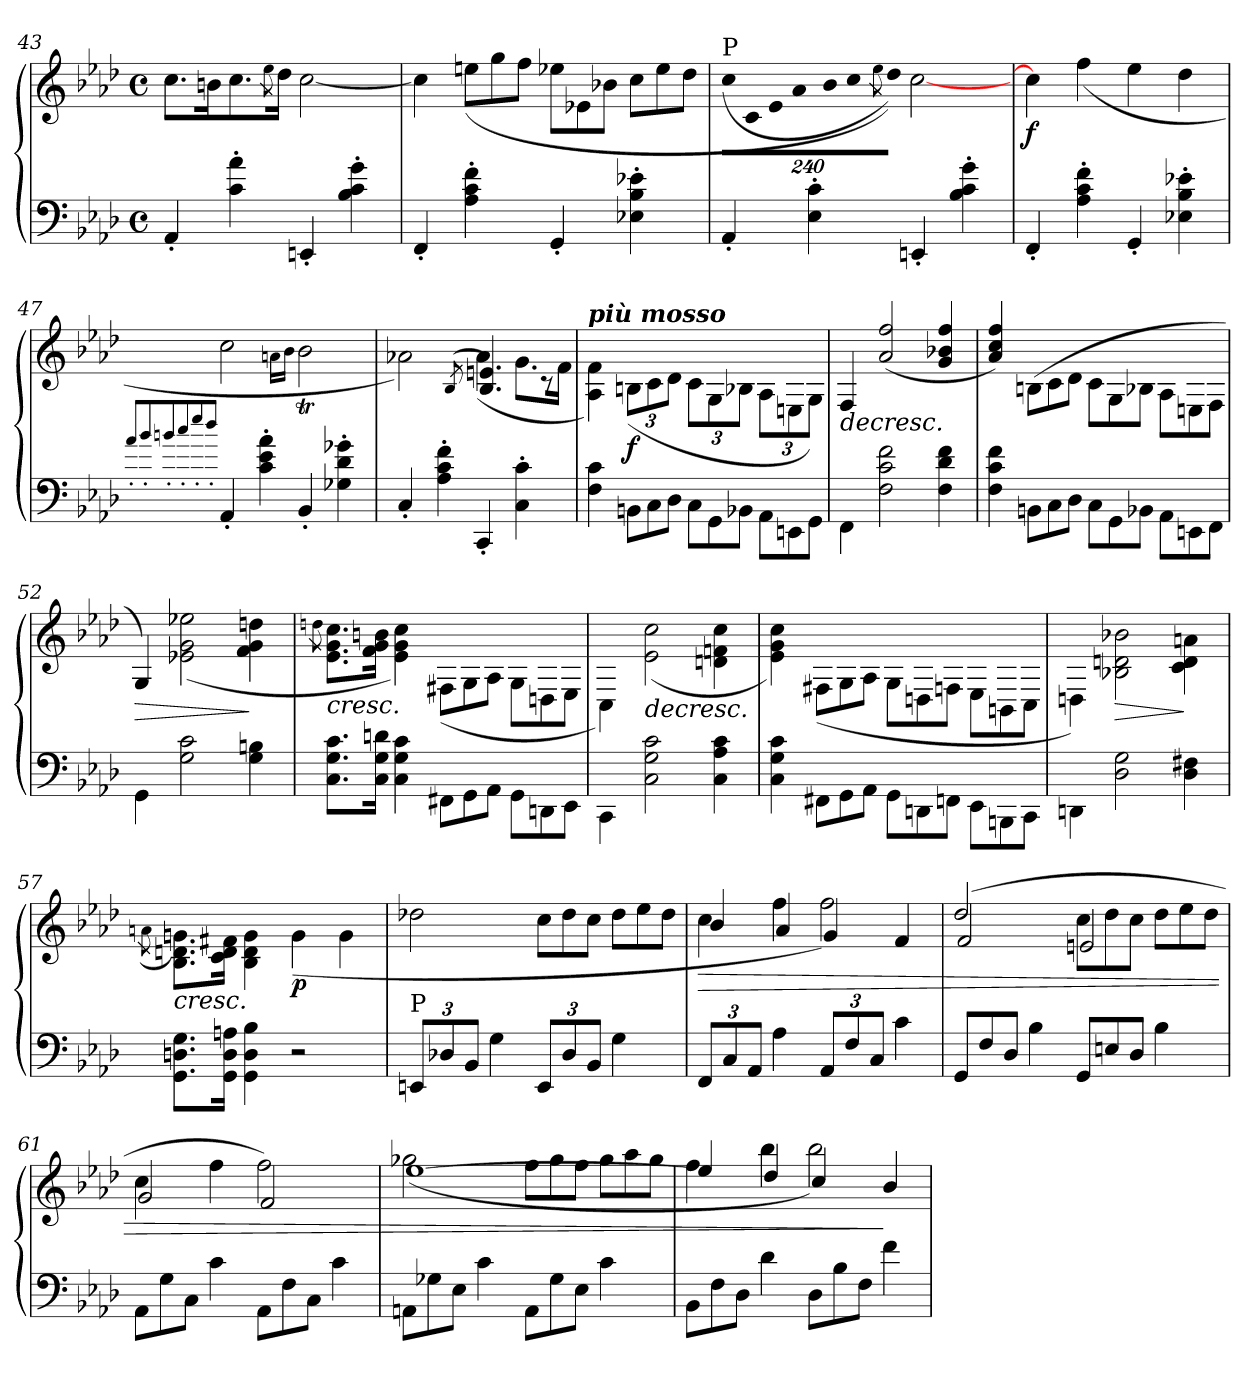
**kern	**kern	**dynam
*part1	*part1	*part1
*staff2	*staff1	*staff1/2
*clefF4	*clefG2	*
*k[b-e-a-d-]	*k[b-e-a-d-]	*
*f:	*f:	*
*M4/4	*M4/4	*
*met(c)	*met(c)	*
=43	=43	=43
*	*^	*
4AA-'/	1ryy	8.cc\L	.
.	.	16bn\K	.
4c\' 4a-\'	.	8.cc\	.
.	.	8qee-\	.
.	.	16dd-\Jk	.
4EEn'/	.	[2cc\	.
4B-\' 4c\' 4g\'	.	.	.
=44	=44	=44	=44
4FF'/	1ryy	4cc\]	.
*	*	*Xtuplet	*
4A-\' 4c\' 4f\'	.	(>12een\L	.
.	.	12gg\	.
.	.	12ff\J	.
4GG'/	.	12ee-X\L	.
.	.	12e-X\	.
.	.	12b-X\J	.
4E-X\' 4B-\' 4e-X\'	.	12cc\L	.
.	.	12ee-\	.
.	.	12dd-\J	.
!!LO:LB:g=z	!!
=45	=45	=45	=45
*	*	*tuplet	*
*	*	*Xbrackettup	*
!	!LO:TX:a:t=P	!	!
!	!	!LO:N:vis=8	!
4AA-'/	1ryy	(<1920%137cc\L	.
!	!	!LO:N:vis=8	!
.	.	1920%137c\	.
!	!	!LO:N:vis=8	!
.	.	1920%137e-\	.
!	!	!LO:N:vis=8	!
.	.	1920%137a-\	.
4E-\' 4c\'	.	.	.
!	!	!LO:N:vis=8	!
.	.	1920%137b-\	.
!	!	!LO:N:vis=8	!
.	.	1920%137cc\	.
.	.	8qee-\	.
!	!	!LO:N:vis=8	!
.	.	1920%137dd-\J))	.
.	.	[2cc\	.
4EEn'/	.	.	.
4B-\' 4c\' 4g\'	.	.	.
.	.	1920ryy	.
=46	=46	=46	=46
!	!	!	!LO:DY:b
4FF'/	1ryy	4cc\]	f
4A-\' 4c\' 4f\'	.	(>4ff\	.
4GG'/	.	4ee-\	.
4E-X\' 4B-\' 4e-X\'	.	4dd-\	.
=47	=47	=47	=47
8qa-'/L	.	.	.
8qb-'/	.	.	.
8qbn'/	.	.	.
8qcc'/	.	.	.
8qee-'/	.	.	.
8qdd-'/J	.	.	.
4AA-'/	1ryy	2cc\	.
4c\' 4e-\' 4a-\'	.	.	.
.	.	16qan\LL	.
.	.	16qb-\JJ	.
4BB-'/	.	2b-T\	.
4G-X\' 4d-\' 4g-X\'	.	.	.
=48	=48	=48	=48
*	*	*^	*
4C'/	1ryy	2a-X\)	2ryy	.
4A-\' 4c\' 4f\'	.	.	.	.
.	.	.	(<8qB-/	.
4CC'/	.	(>4a-\	4.B-/ 4.en/)	.
4C\' 4c\'	.	8.g\L	.	.
.	.	.	8rc	.
.	.	16f\Jk	.	.
*	*	*v	*v	*
!!LO:LB:g=z
=49	=49	=49	=49
!	!LO:TX:a:Bi:t=più mosso	!	!
4F\ 4c\	1ryy	4A-\ 4f\)	.
*Xtuplet	*	*	*
!	!	!	!LO:DY:b
12BBn\L	.	(>12Bn\L	f
12C\	.	12c\	.
12D-\J	.	12d-\J	.
12C\L	.	12c\L	.
12GG\	.	12G\	.
12BB-X\J	.	12B-X\J	.
12AA-\L	.	12A-\L	.
12EEn\	.	12En\	.
12GG\J	.	12G\J)	.
=50	=50	=50	=50
!	!	!	!LO:HP:b
4FF\	1ryy	4F/	>
2F\ 2c\ 2f\	.	(>2a-/ 2ff/	.
4F\ 4d-\ 4f\	.	4g/ 4b-X/ 4ff/	.
=51	=51	=51	=51
4F\ 4c\ 4f\	1ryy	4a-/ 4cc/ 4ff/)	.
*	*	*Xtuplet	*
12BBn\L	.	(>12Bn\L	.
12C\	.	12c\	.
12D-\J	.	12d-\J	.
12C\L	.	12c\L	.
12GG\	.	12G\	.
12BB-X\J	.	12B-X\J	.
12AA-\L	.	12A-\L	.
12EEn\	.	12En\	.
12FF\J	.	12F\J	.
=52	=52	=52	=52
!	!	!	!LO:HP:b
4GG\	1ryy	4G/)	>
2G\ 2c\	.	(>2e-X\ 2g\ 2ee-X\	.
4G\ 4Bn\	.	4f\ 4g\ 4ddn\	]
!!LO:PB:g=z	!!
=53	=53	=53	=53
.	.	8qddn\	.
!	!	!	!LO:HP:b
8.C\ 8.G\ 8.c\L	1ryy	8.e-\ 8.g\ 8.cc\L	<
16C\ 16G\ 16dn\Jk	.	16f\ 16g\ 16bn\Jk	.
4C\ 4G\ 4c\	.	4e-\ 4g\ 4cc\)	]
12FF#X\L	.	(>12F#X\L	.
12GG\	.	12G\	.
12AA-\J	.	12A-\J	.
12GG\L	.	12G\L	.
12DDn\	.	12Dn\	.
12EE-\J	.	12E-\J	.
=54	=54	=54	=54
4CC\	1ryy	4C\)	.
!	!	!	!LO:HP:b
2C\ 2G\ 2c\	.	(>2e-\ 2cc\	>
4C\ 4A-\ 4c\	.	4dn\ 4fn\ 4cc\	.
*	*v	*v	*
.	.	[
=55	=55	=55
*	*^	*
4C\ 4G\ 4c\	1ryy	4e-\ 4g\ 4cc\)	.
12FF#X\L	.	(>12F#X\L	.
12GG\	.	12G\	.
12AA-\J	.	12A-\J	.
12GG\L	.	12G\L	.
12DDn\	.	12Dn\	.
12FFn\J	.	12Fn\J	.
12EE-\L	.	12E-\L	.
12BBBn\	.	12BBn\	.
12CC\J	.	12C\J	.
=56	=56	=56	=56
4DDn\	1ryy	4Dn\)	.
!	!	!	!LO:HP:b
2D-\ 2G\	.	2B-X\ 2dn\ 2b-X\	>
4D-\ 4F#X\	.	4c\ 4d\ 4an\	]
!!LO:LB:g=z	!!
=57	=57	=57	=57
.	.	(<8qan\	.
!	!	!	!LO:HP:b
8.GG\ 8.Dn\ 8.G\L	1ryy	8.B-\ 8.dn\ 8.gn\L)	<
16GG\ 16D\ 16An\Jk	.	16c\ 16d\ 16f#X\Jk	.
4GG\ 4D\ 4B-\	.	4B-\ 4d\ 4g\	.
!	!	!	!LO:DY:n=1:b
2r	.	(>4g\	] p
.	.	4g\	.
=58	=58	=58	=58
*tuplet	*	*	*
*Xbrackettup	*	*	*
!LO:TX:a:t=P	!	!	!
12EEn/L	1ryy	2dd-X\	.
12D-X/	.	.	.
12BB-/J	.	.	.
4G\	.	.	.
12EE/L	.	12cc\L	.
12D-/	.	12dd-\	.
12BB-/J	.	12cc\J	.
4G\	.	12dd-\L	.
.	.	12ee-\	.
.	.	12dd-\J	.
=59	=59	=59	=59
!	!	!	!LO:HP:b
*	*	*^	*
12FF/L	1ryy	4cc\	4b-/	>
12C/	.	.	.	.
12AA-/J	.	.	.	.
4A-\	.	4ff\	4a-/	.
12AA-/L	.	2ff\)	4g/	.
12F/	.	.	.	.
12C/J	.	.	.	.
4c\	.	.	4f/	[
=60	=60	=60	=60	=60
*Xtuplet	*	*	*	*
12GG/L	1ryy	(>2dd-/	2f/	.
12F/	.	.	.	.
12D-/J	.	.	.	.
4B-\	.	.	.	.
12GG/L	.	12cc\L	2en/	.
12En/	.	12dd-\	.	.
12D-/J	.	12cc\J	.	.
4B-\	.	12dd-\L	.	.
.	.	12ee-\	.	.
.	.	12dd-\J	.	.
!!LO:LB:g=z	!!	!!
=61	=61	=61	=61	=61
12AA-\L	1ryy	4cc\	2g/	.
12G\	.	.	.	.
12C\J	.	.	.	.
4c\	.	4ff\	.	.
12AA-\L	.	2ff\)	2f/	.
12F\	.	.	.	.
12C\J	.	.	.	.
4c\	.	.	.	.
=62	=62	=62	=62	=62
12AAn\L	1ryy	(>2gg-X\	[1ee-	.
12G-X\	.	.	.	.
12E-\J	.	.	.	.
4c\	.	.	.	.
12AA\L	.	12ff\L	.	.
12G-\	.	12gg-\	.	.
12E-\J	.	12ff\J	.	.
4c\	.	12gg-\L	.	.
.	.	12aa-\	.	.
.	.	12gg-\J	.	.
=63	=63	=63	=63	=63
12BB-\L	1ryy	4ff\	4ee-/]	.
12F\	.	.	.	.
12D-\J	.	.	.	.
4d-\	.	4bb-\	4dd-/	.
12D-\L	.	2bb-\)	4cc/	.
12B-\	.	.	.	.
12F\J	.	.	.	.
4f\	.	.	4b-/	]
*	*v	*v	*v	*
=	=	=
*-	*-	*-
